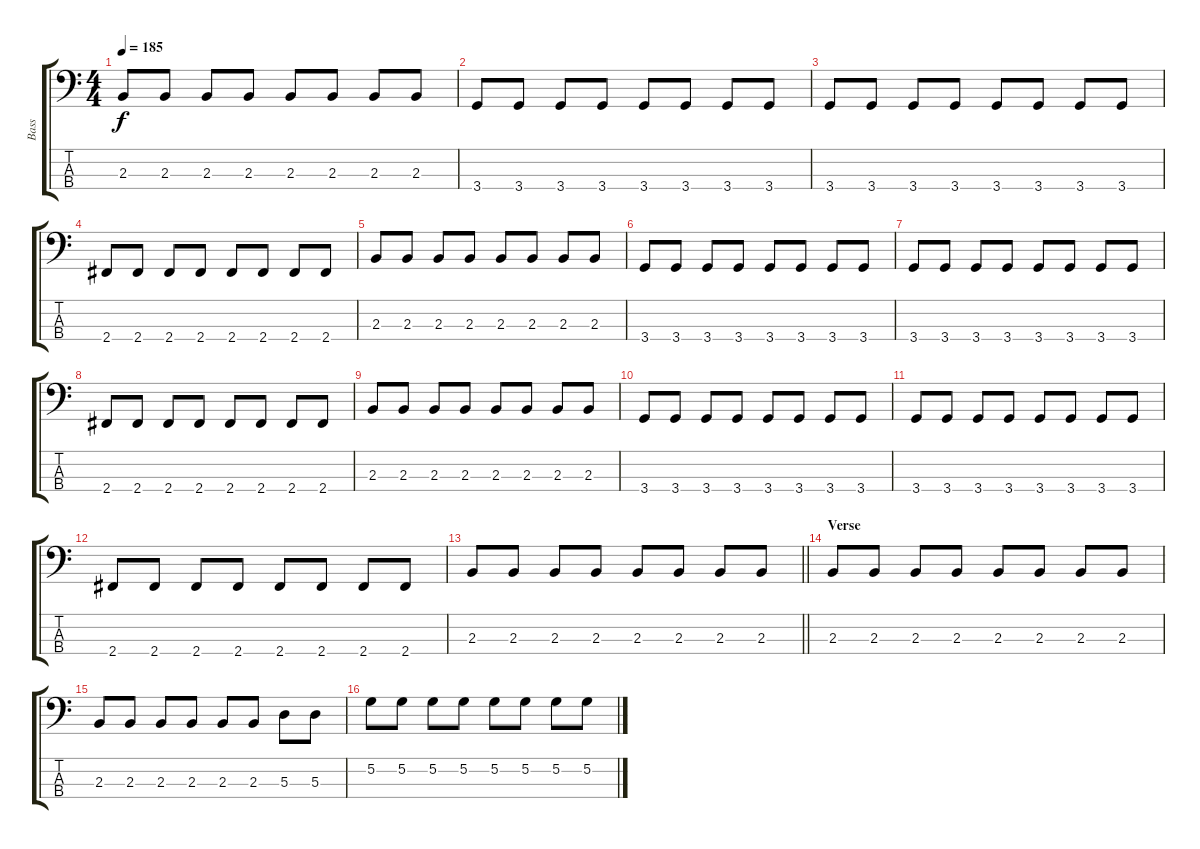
\track ("Bass" "Bass") {instrument electricbasspick}
\staff {score tabs}
\tuning (G2 D2 A1 E1) {hide}
\ts (4 4)
\tempo 185
\clef f4
\ks c
2.3.8{dy f} 2.3.8 2.3.8 2.3.8 2.3.8 2.3.8 2.3.8 2.3.8 |
3.4.8 3.4.8 3.4.8 3.4.8 3.4.8 3.4.8 3.4.8 3.4.8 |
3.4.8 3.4.8 3.4.8 3.4.8 3.4.8 3.4.8 3.4.8 3.4.8 |
2.4.8 2.4.8 2.4.8 2.4.8 2.4.8 2.4.8 2.4.8 2.4.8 |
2.3.8 2.3.8 2.3.8 2.3.8 2.3.8 2.3.8 2.3.8 2.3.8 |
3.4.8 3.4.8 3.4.8 3.4.8 3.4.8 3.4.8 3.4.8 3.4.8 |
3.4.8 3.4.8 3.4.8 3.4.8 3.4.8 3.4.8 3.4.8 3.4.8 |
2.4.8 2.4.8 2.4.8 2.4.8 2.4.8 2.4.8 2.4.8 2.4.8 |
2.3.8 2.3.8 2.3.8 2.3.8 2.3.8 2.3.8 2.3.8 2.3.8 |
3.4.8 3.4.8 3.4.8 3.4.8 3.4.8 3.4.8 3.4.8 3.4.8 |
3.4.8 3.4.8 3.4.8 3.4.8 3.4.8 3.4.8 3.4.8 3.4.8 |
2.4.8 2.4.8 2.4.8 2.4.8 2.4.8 2.4.8 2.4.8 2.4.8 |
\barLineRight lightlight
2.3.8 2.3.8 2.3.8 2.3.8 2.3.8 2.3.8 2.3.8 2.3.8 |
\section ("" "Verse")
2.3.8 2.3.8 2.3.8 2.3.8 2.3.8 2.3.8 2.3.8 2.3.8 |
2.3.8 2.3.8 2.3.8 2.3.8 2.3.8 2.3.8 5.3.8 5.3.8 |
5.2.8 5.2.8 5.2.8 5.2.8 5.2.8 5.2.8 5.2.8 5.2.8
